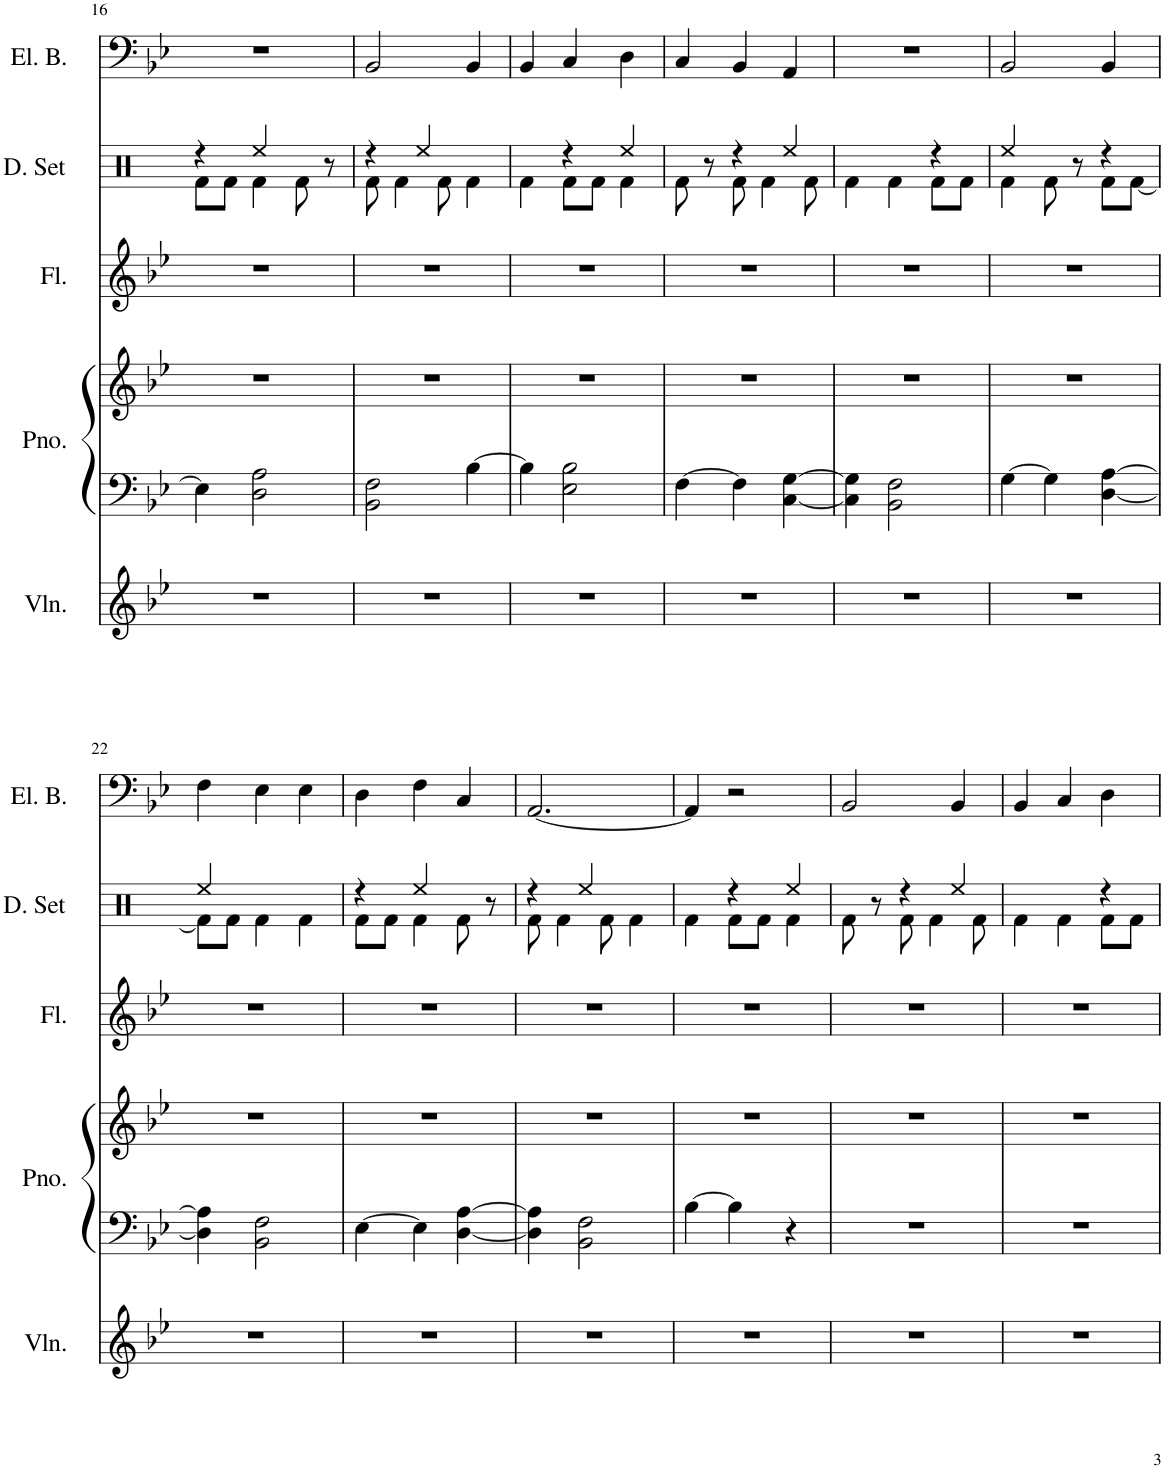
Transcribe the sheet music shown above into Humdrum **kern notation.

**kern	**kern	**kern	**kern	**kern	**kern
*part5	*part4	*part4	*part3	*part2	*part1
*staff6	*staff5	*staff4	*staff3	*staff2	*staff1
*I"Violin	*I"Grand Piano	*	*I"Flute	*I"Drumset	*I"Electric Bass
*I'Vln.	*I'Pno.	*	*I'Fl.	*I'D. Set	*I'El. B.
!!LO:PB:g=z
*clefG2	*clefF4	*clefG2	*clefG2	*clefX	*clefF4
*	*	*	*	*	*Trd7c12
*k[b-e-]	*k[b-e-]	*k[b-e-]	*k[b-e-]	*k[]	*k[b-e-]
*M3/4	*M3/4	*M3/4	*M3/4	*M3/4	*M3/4
=16	=16	=16	=16	=16	=16
*	*	*	*	*^	*
2.r	4E-\]	2.r	2.r	4r	8Rf\L	2.r
.	.	.	.	.	8Rf\J	.
.	2D\ 2A\	.	.	4Ree/	4Rf\	.
.	.	.	.	8Rf\	4ryy	.
.	.	.	.	8r	.	.
=17	=17	=17	=17	=17	=17	=17
2.r	2BB-\ 2F\	2.r	2.r	4r	8Rf\	2BB-/
.	.	.	.	.	4Rf\	.
.	.	.	.	4Ree/	.	.
.	.	.	.	.	8Rf\	.
.	[4B-\	.	.	4Rf\	4ryy	4BB-/
=18	=18	=18	=18	=18	=18	=18
2.r	4B-\]	2.r	2.r	4Rf\	4ryy	4BB-/
.	2E-\ 2B-\	.	.	4r	8Rf\L	4C/
.	.	.	.	.	8Rf\J	.
.	.	.	.	4Ree/	4Rf\	4D\
=19	=19	=19	=19	=19	=19	=19
2.r	[4F\	2.r	2.r	8Rf\	4ryy	4C/
.	.	.	.	8r	.	.
.	4F\]	.	.	4r	8Rf\	4BB-/
.	.	.	.	.	4Rf\	.
.	[4C\ [4G\	.	.	4Ree/	.	4AA/
.	.	.	.	.	8Rf\	.
=20	=20	=20	=20	=20	=20	=20
2.r	4C\] 4G\]	2.r	2.r	4Rf\	2ryy	2.r
.	2BB-\ 2F\	.	.	4Rf\	.	.
.	.	.	.	4r	8Rf\L	.
.	.	.	.	.	8Rf\J	.
=21	=21	=21	=21	=21	=21	=21
2.r	[4G\	2.r	2.r	4Ree/	4Rf\	2BB-/
.	4G\]	.	.	8Rf\	4ryy	.
.	.	.	.	8r	.	.
.	[4D\ [4A\	.	.	4r	8Rf\L	4BB-/
.	.	.	.	.	[8Rf\J	.
!!LO:LB:g=z
=22	=22	=22	=22	=22	=22	=22
2.r	4D\] 4A\]	2.r	2.r	4Ree/	8Rf\L]	4F\
.	.	.	.	.	8Rf\J	.
.	2BB-\ 2F\	.	.	4Rf\	2ryy	4E-\
.	.	.	.	4Rf\	.	4E-\
=23	=23	=23	=23	=23	=23	=23
2.r	[4E-\	2.r	2.r	4r	8Rf\L	4D\
.	.	.	.	.	8Rf\J	.
.	4E-\]	.	.	4Ree/	4Rf\	4F\
.	[4D\ [4A\	.	.	8Rf\	4ryy	4C/
.	.	.	.	8r	.	.
=24	=24	=24	=24	=24	=24	=24
2.r	4D\] 4A\]	2.r	2.r	4r	8Rf\	[2.AA/
.	.	.	.	.	4Rf\	.
.	2BB-\ 2F\	.	.	4Ree/	.	.
.	.	.	.	.	8Rf\	.
.	.	.	.	4Rf\	4ryy	.
=25	=25	=25	=25	=25	=25	=25
2.r	[4B-\	2.r	2.r	4Rf\	4ryy	4AA/]
.	4B-\]	.	.	4r	8Rf\L	2r
.	.	.	.	.	8Rf\J	.
.	4r	.	.	4Ree/	4Rf\	.
=26	=26	=26	=26	=26	=26	=26
2.r	2.r	2.r	2.r	8Rf\	4ryy	2BB-/
.	.	.	.	8r	.	.
.	.	.	.	4r	8Rf\	.
.	.	.	.	.	4Rf\	.
.	.	.	.	4Ree/	.	4BB-/
.	.	.	.	.	8Rf\	.
=27	=27	=27	=27	=27	=27	=27
2.r	2.r	2.r	2.r	4Rf\	2ryy	4BB-/
.	.	.	.	4Rf\	.	4C/
.	.	.	.	4r	8Rf\L	4D\
.	.	.	.	.	8Rf\J	.
*	*	*	*	*v	*v	*
=	=	=	=	=	=
*-	*-	*-	*-	*-	*-
